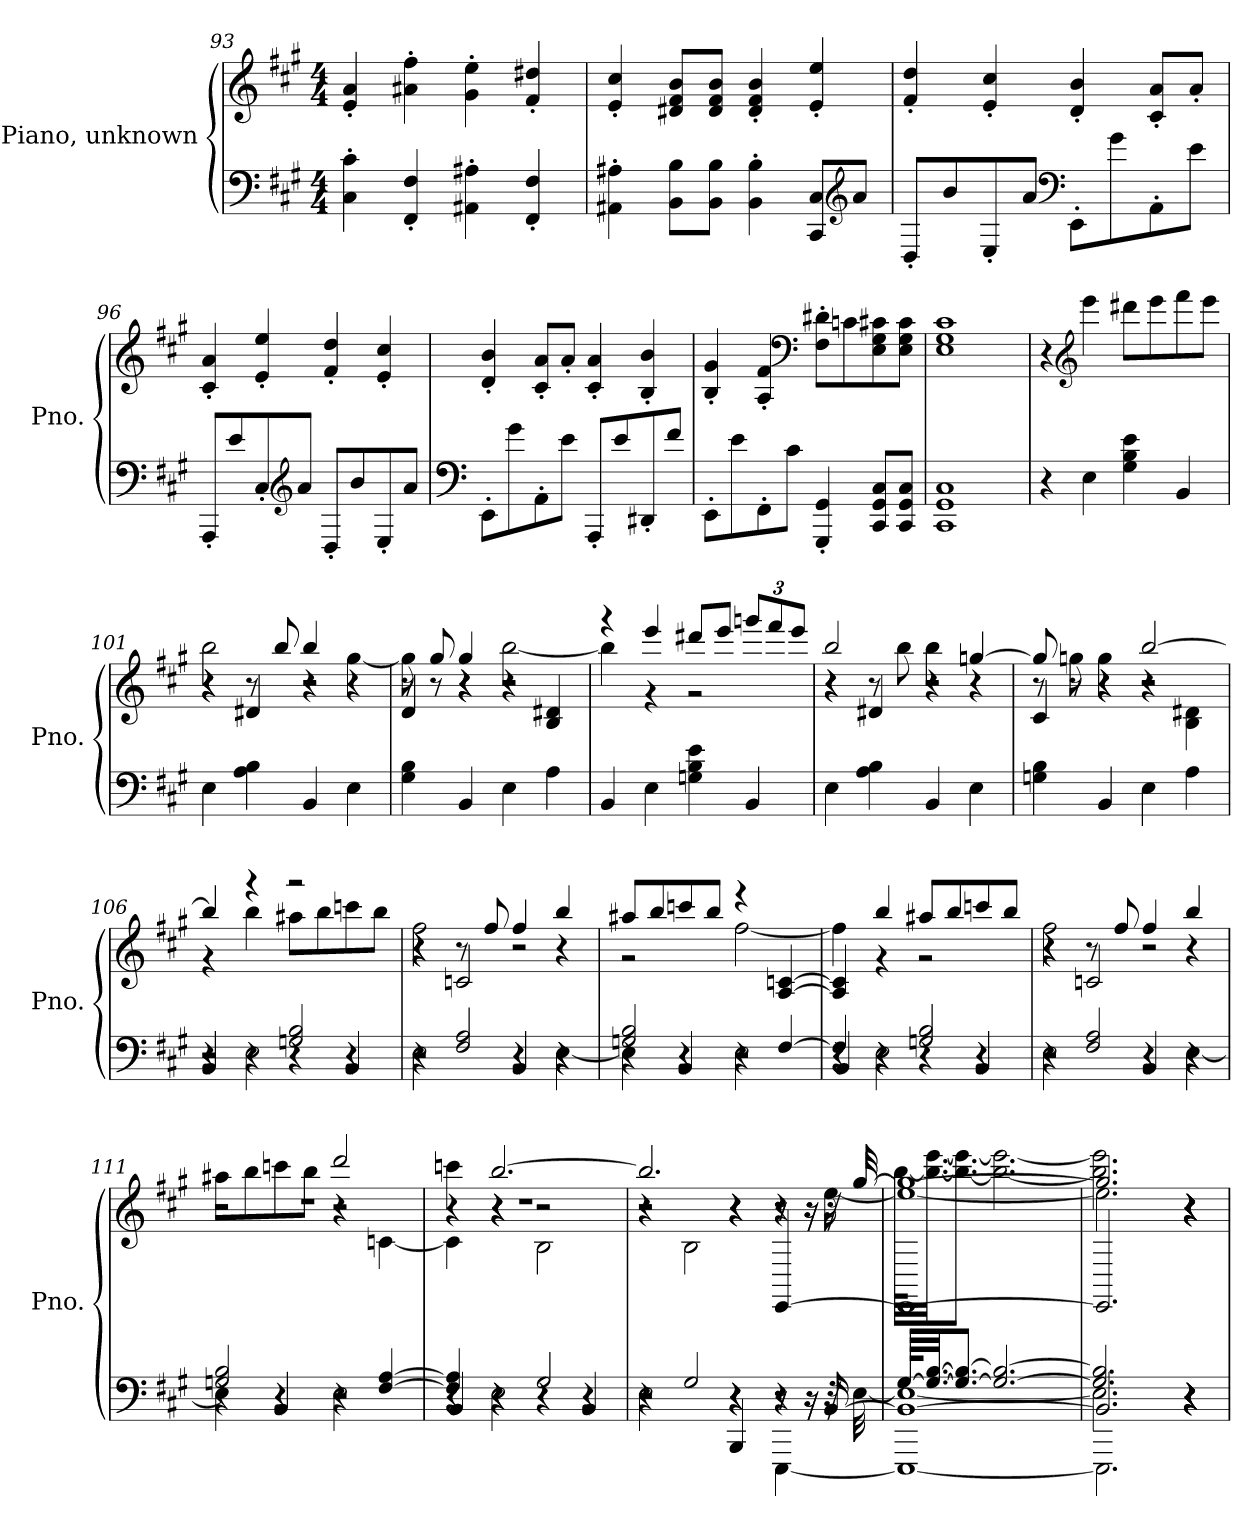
**kern	**kern
*part1	*part1
*staff2	*staff1
*I"Piano, unknown	*
*I'Pno.	*
*clefF4	*clefG2
*k[f#c#g#]	*k[f#c#g#]
*M4/4	*M4/4
=93	=93
4C#\' 4c#\'	4e/' 4a/'
4FF#/' 4F#/'	4a#X\' 4ff#\'
4AA#X\' 4A#X\'	4g#\' 4ee\'
4FF#/' 4F#/'	4f#/' 4dd#X/'
=94	=94
4AA#X\' 4A#X\'	4e/' 4cc#/'
8BB\ 8B\L	8d#X/ 8f#/ 8b/L
8BB\ 8B\J	8d#/ 8f#/ 8b/J
4BB\' 4B\'	4d#/' 4f#/' 4b/'
8CC#/ 8C#/L	4e/' 4ee/'
*clefG2	*
8a/J	.
=95	=95
8D'/L	4f#/' 4dd/'
8b/	.
8E'/	4e/' 4cc#/'
8a/J	.
*clefF4	*
8EE'\L	4d/' 4b/'
8g#\	.
8AA'\	8c#/' 8a/'L
8e\J	8a'/J
!!LO:LB:g=z
=96	=96
8AAA'/L	4c#/' 4a/'
8e/	.
8C#'/	4e/' 4ee/'
*clefG2	*
8a/J	.
8D'/L	4f#/' 4dd/'
8b/	.
8E'/	4e/' 4cc#/'
8a/J	.
=97	=97
*clefF4	*
8EE'\L	4d/' 4b/'
8g#\	.
8AA'\	8c#/' 8a/'L
8e\J	8a'/J
8AAA'/L	4c#/' 4a/'
8e/	.
8DD#X'/	4B/' 4b/'
8f#/J	.
=98	=98
8EE'\L	4B/' 4g#/'
8e\	.
8FF#'\	4A/' 4f#/'
8c#\J	.
*	*clefF4
4GGG#/' 4GG#/'	8F#\' 8d#X\'L
.	8cn\
8CC#/ 8GG#/ 8C#/L	8E\ 8G#\ 8c#X\
8CC#/ 8GG#/ 8C#/J	8E\ 8G#\ 8c#\J
=99	=99
1CC# 1GG# 1C#	1E 1G# 1c#
!!LO:PB:g=z
=100	=100
4r	4r
*	*clefG2
4E\	4eee\
4G#\ 4B\ 4e\	8ddd#X\L
.	8eee\
4BB/	8fff#\
.	8eee\J
=101	=101
*	*^
*	*	*^
4E\	4r	2bb\	4r
4A\ 4B\	8r	.	4d#X/
.	8bb/	.	.
4BB/	4bb/	4r	2r
4E\	4r	[4gg#\	.
=102	=102	=102	=102
4G#\ 4B\	8r	8gg#\]	4d/
.	8gg#/	8r	.
4BB/	4gg#/	4r	4r
4E\	4r	[2bb\	2r
4A\	4B/ 4d#X/	.	.
*	*	*v	*v
=103	=103	=103
4BB/	4r	4bb\]
4E\	4eee/	4r
4Gn\ 4B\ 4e\	8ddd#X/L	2r
.	8eee/J	.
*	*Xbrackettup	*
4BB/	12gggn/L	.
.	12fff#/	.
.	12eee/J	.
!!LO:LB:g=z
=104	=104	=104
*	*	*^
4E\	2bb/	4r	4r
4A\ 4B\	.	8r	4d#X/
.	.	8bb\	.
4BB/	4r	4bb\	2r
4E\	[4ggn/	4r	.
=105	=105	=105	=105
4Gn\ 4B\	8gg/]	8r	4c#/
.	8r	8ggn\	.
4BB/	4r	4gg\	4r
4E\	[2bb/	4r	2r
4A\	.	4B\ 4d#X\	.
*	*	*v	*v
=106	=106	=106
*^	*	*
*	*^	*	*
2r	4r	4BB/	4bb/]	4r
.	2E\	4r	4r	4bb\
2Gn/ 2B/	.	4r	2r	8aa#X\L
.	.	.	.	8bb\
.	4r	4BB/	.	8cccn\
.	.	.	.	8bb\J
=107	=107	=107	=107	=107
*	*	*	*	*^
4r	2E\	2r	4r	2ff#\	4r
2F#/ 2A/	.	.	8r	.	2cn/
.	.	.	8ff#/	.	.
.	4r	4BB/	4ff#/	2r	.
4r	[4E\	4r	4bb/	.	4r
*	*	*	*	*v	*v
=108	=108	=108	=108	=108
2Gn/ 2B/	4E\]	4r	8aa#X/L	2r
.	.	.	8bb/	.
.	4r	4BB/	8cccn/	.
.	.	.	8bb/J	.
4r	2E\	2r	4r	[2ff#\
[4F#/	.	.	[4A/ [4cn/	.
!!LO:LB:g=z	!!
=109	=109	=109	=109	=109
4F#/]	4r	4BB/	4A/] 4c/]	4ff#\]
4r	2E\	4r	4bb/	4r
2Gn/ 2B/	.	4r	8aa#X/L	2r
.	.	.	8bb/	.
.	4r	4BB/	8cccn/	.
.	.	.	8bb/J	.
=110	=110	=110	=110	=110
*	*	*	*	*^
4r	2E\	2r	4r	2ff#\	4r
2F#/ 2A/	.	.	8r	.	2cn/
.	.	.	8ff#/	.	.
.	4r	4BB/	4ff#/	2r	.
4r	[4E\	4r	4bb/	.	4r
=111	=111	=111	=111	=111	=111
*	*	*	*	*	*^
2Gn/ 2B/	4E\]	4r	1r	8aa#X\L	2r	2r
.	.	.	.	8bb\	.	.
.	4r	4BB/	.	8cccn\	.	.
.	.	.	.	8bb\J	.	.
4r	2E\	2r	.	2r	2ddd/	4r
[4F#/ [4A/	.	.	.	.	.	[4cn\
=112	=112	=112	=112	=112	=112	=112
4F#/] 4A/]	4r	4BB/	1r	4cccn\	4r	4c\]
4r	2E\	4r	.	4r	[2.bb/	4r
2G#/	.	4r	.	2B\	.	2r
.	4r	4BB/	.	.	.	.
!!LO:LB:g=z	!!	!!	!!
=113	=113	=113	=113	=113	=113	=113
*	*	*^	*	*	*	*
4r	2r	2r	2E\	2r	4r	2.bb/]	2r
2G#/	.	.	.	.	2B\	.	.
.	4r	4BBB/	4r	4r	.	.	4r
8r	8r	4r	[4EEE\	8r	4r	[4EE/	8r
16r	16r	.	.	16r	.	.	16r
[16BB/	32r	.	.	32r	.	.	[16ee\
.	[32E\	.	.	[32gg#/	.	.	.
=114	=114	=114	=114	=114	=114	=114	=114
1BB_	1E_	[64G#/KLLL	1EEE_	1gg#_	[64bb\KLLL	1EE_	1ee_
.	.	32.G#/_ [32.B/JJ	.	.	32.bb\_ [32.eee\JJ	.	.
.	.	8.G#/_ 8.B/_J	.	.	8.bb\_ 8.eee\_J	.	.
.	.	2.G#/_ 2.B/_	.	.	2.bb\_ 2.eee\_	.	.
=115	=115	=115	=115	=115	=115	=115	=115
2.BB/]	2.E\]	2.G#/] 2.B/]	2.EEE\]	2.gg#/]	2.bb\] 2.eee\]	2.EE/]	2.ee\]
4r	4r	4r	4r	4r	4r	4r	4r
*v	*v	*v	*v	*	*	*	*
*	*v	*v	*v	*v
=	=
*-	*-
